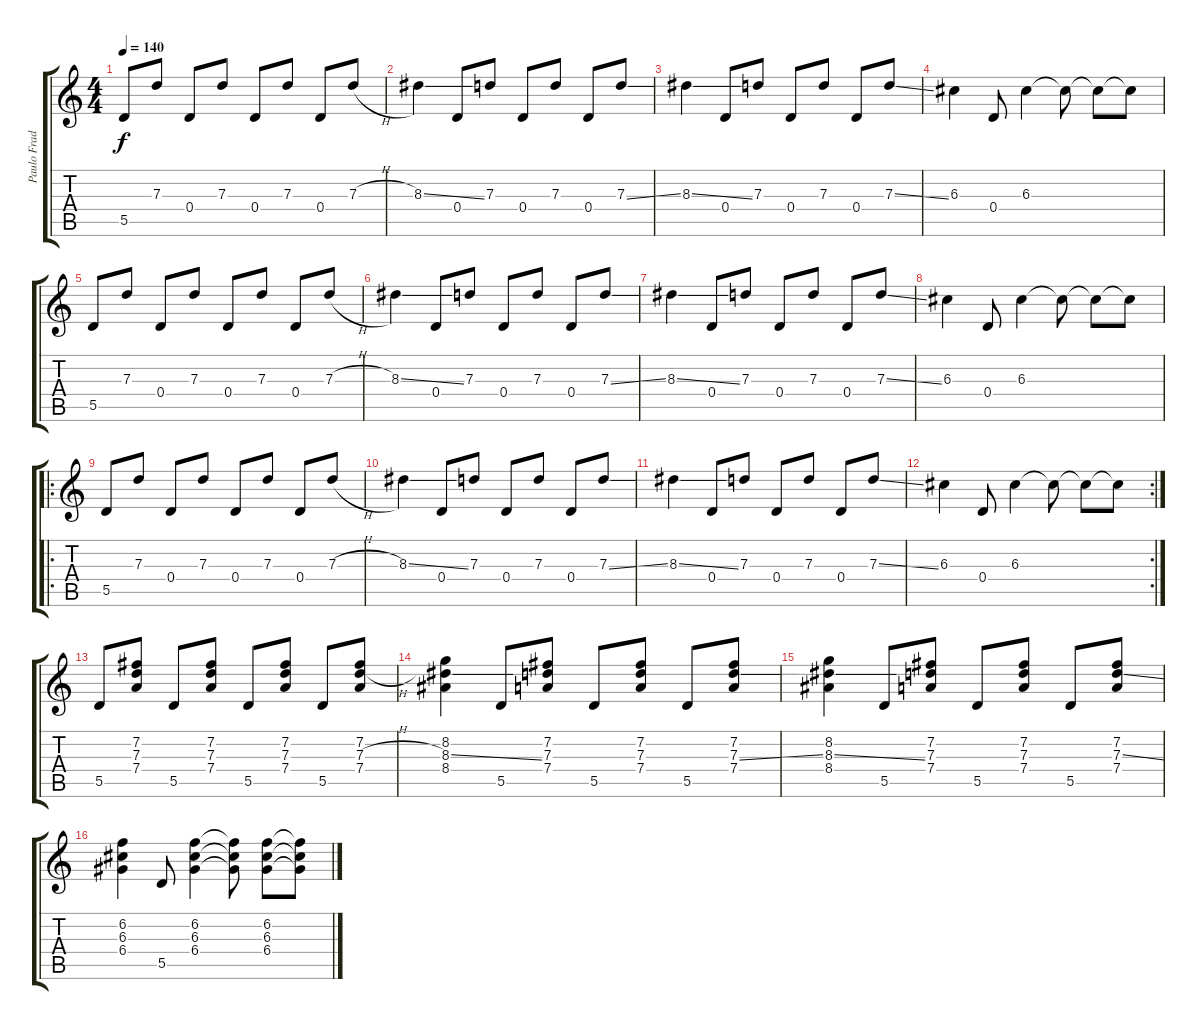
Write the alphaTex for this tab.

\track ("Paulo Frade" "Paulo Frad") {instrument distortionguitar}
\staff {score tabs}
\tuning (E4 B3 G3 D3 A2 E2) {hide}
\ts (4 4)
\tempo 140
\clef g2
\ks c
5.5.8{dy f instrument distortionguitar} 7.3.8 0.4.8 7.3.8 0.4.8 7.3.8 0.4.8 7.3{h}.8 |
8.3{ss}.4 0.4.8 7.3.8 0.4.8 7.3.8 0.4.8 7.3{ss}.8 |
8.3{ss}.4 0.4.8 7.3.8 0.4.8 7.3.8 0.4.8 7.3{ss}.8 |
6.3.4 0.4.8 6.3.4 6.3{t}.8 6.3{t}.8 6.3{t}.8 |
5.5.8 7.3.8 0.4.8 7.3.8 0.4.8 7.3.8 0.4.8 7.3{h}.8 |
8.3{ss}.4 0.4.8 7.3.8 0.4.8 7.3.8 0.4.8 7.3{ss}.8 |
8.3{ss}.4 0.4.8 7.3.8 0.4.8 7.3.8 0.4.8 7.3{ss}.8 |
6.3.4 0.4.8 6.3.4 6.3{t}.8 6.3{t}.8 6.3{t}.8 |
\ro
5.5.8 7.3.8 0.4.8 7.3.8 0.4.8 7.3.8 0.4.8 7.3{h}.8 |
8.3{ss}.4 0.4.8 7.3.8 0.4.8 7.3.8 0.4.8 7.3{ss}.8 |
8.3{ss}.4 0.4.8 7.3.8 0.4.8 7.3.8 0.4.8 7.3{ss}.8 |
\rc 2
6.3.4 0.4.8 6.3.4 6.3{t}.8 6.3{t}.8 6.3{t}.8 |
5.5.8 (7.2 7.3 7.4).8 5.5.8 (7.2 7.3 7.4).8 5.5.8 (7.2 7.3 7.4).8 5.5.8 (7.2 7.3{h} 7.4).8 |
(8.2 8.3{ss} 8.4).4 5.5.8 (7.2 7.3 7.4).8 5.5.8 (7.2 7.3 7.4).8 5.5.8 (7.2 7.3{ss} 7.4).8 |
(8.2 8.3{ss} 8.4).4 5.5.8 (7.2 7.3 7.4).8 5.5.8 (7.2 7.3 7.4).8 5.5.8 (7.2 7.3{ss} 7.4).8 |
(6.2 6.3 6.4).4 5.5.8 (6.2 6.3 6.4).4 (6.2{t} 6.3{t} 6.4{t}).8 (6.2 6.3 6.4).8 (6.2{t} 6.3{t} 6.4{t}).8
